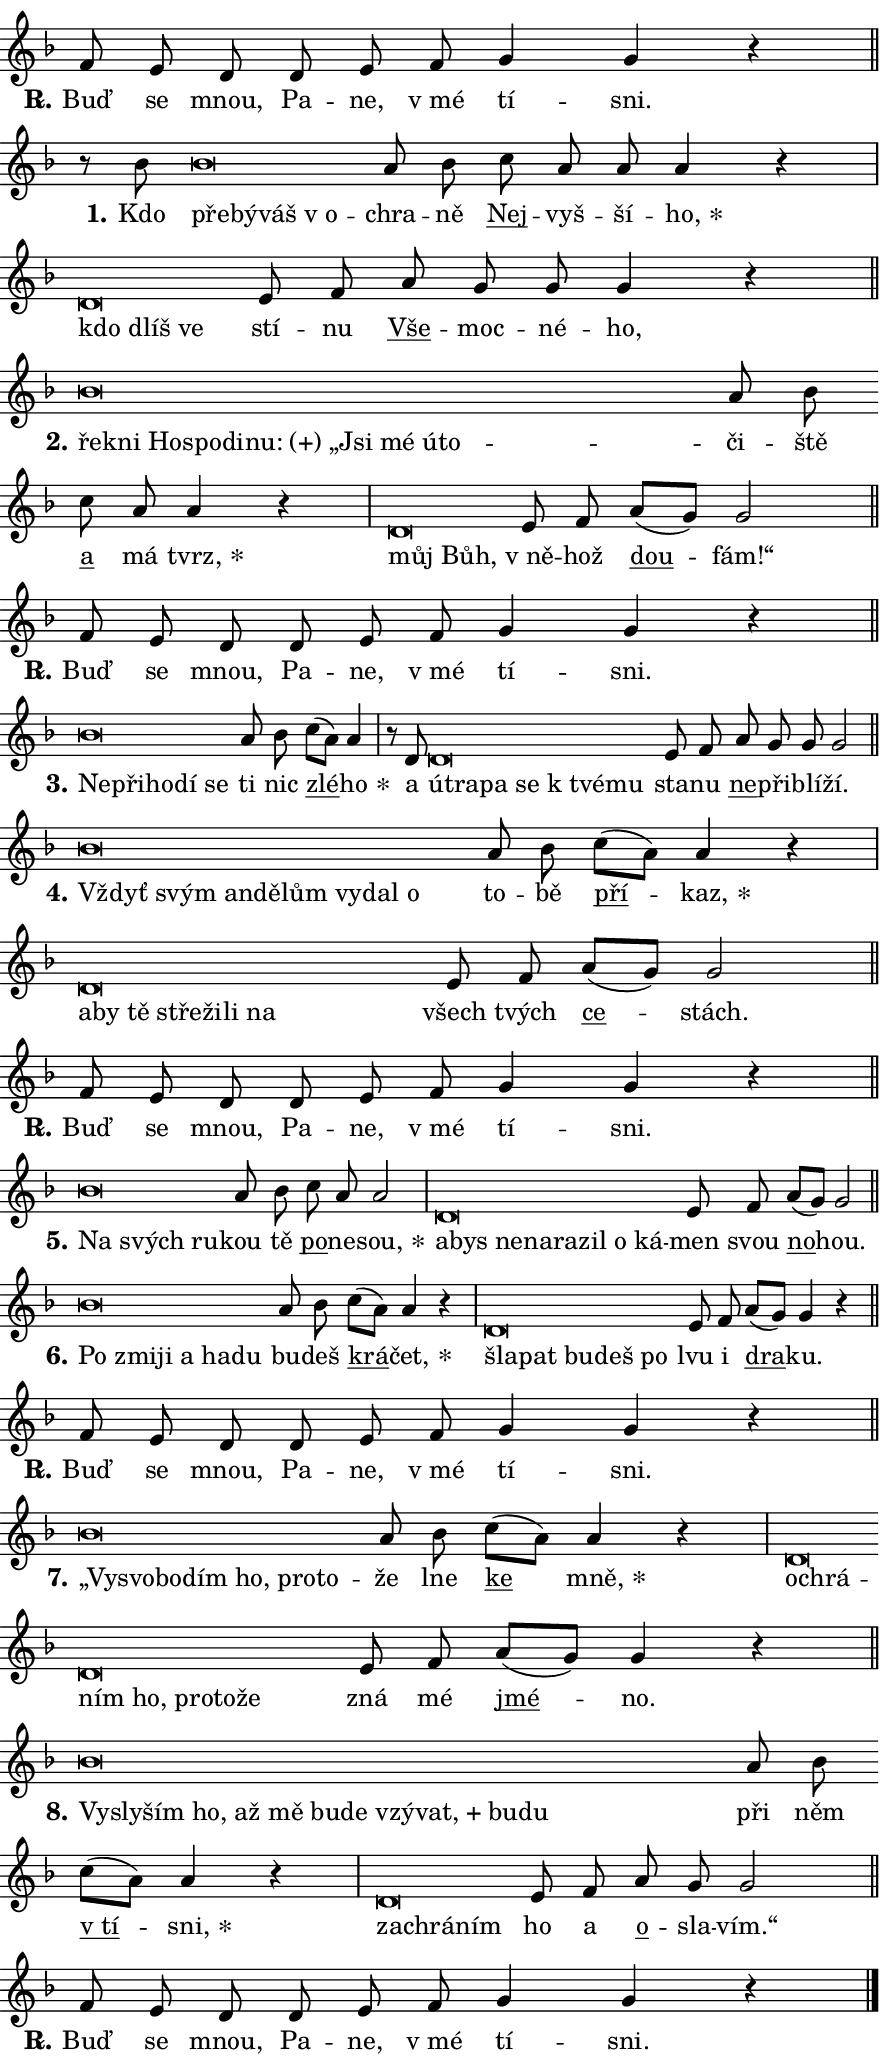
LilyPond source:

\version "2.24.0"
\header { tagline = "" }
\paper {
  indent = 0\cm
  top-margin = 0\cm
  right-margin = 0.13\cm % to fit lyric hyphens
  bottom-margin = 0\cm
  left-margin = 0\cm
  paper-width = 15\cm
  page-breaking = #ly:one-page-breaking
  system-system-spacing.basic-distance = #11
  score-system-spacing.basic-distance = #11
  ragged-last = ##f
}


%% Author: Thomas Morley
%% https://lists.gnu.org/archive/html/lilypond-user/2020-05/msg00002.html
#(define (line-position grob)
"Returns position of @var[grob} in current system:
   @code{'start}, if at first time-step
   @code{'end}, if at last time-step
   @code{'middle} otherwise
"
  (let* ((col (ly:item-get-column grob))
         (ln (ly:grob-object col 'left-neighbor))
         (rn (ly:grob-object col 'right-neighbor))
         (col-to-check-left (if (ly:grob? ln) ln col))
         (col-to-check-right (if (ly:grob? rn) rn col))
         (break-dir-left
           (and
             (ly:grob-property col-to-check-left 'non-musical #f)
             (ly:item-break-dir col-to-check-left)))
         (break-dir-right
           (and
             (ly:grob-property col-to-check-right 'non-musical #f)
             (ly:item-break-dir col-to-check-right))))
        (cond ((eqv? 1 break-dir-left) 'start)
              ((eqv? -1 break-dir-right) 'end)
              (else 'middle))))

#(define (tranparent-at-line-position vctor)
  (lambda (grob)
  "Relying on @code{line-position} select the relevant enry from @var{vctor}.
Used to determine transparency,"
    (case (line-position grob)
      ((end) (not (vector-ref vctor 0)))
      ((middle) (not (vector-ref vctor 1)))
      ((start) (not (vector-ref vctor 2))))))

noteHeadBreakVisibility =
#(define-music-function (break-visibility)(vector?)
"Makes @code{NoteHead}s transparent relying on @var{break-visibility}"
#{
  \override NoteHead.transparent =
    #(tranparent-at-line-position break-visibility)
#})

#(define delete-ledgers-for-transparent-note-heads
  (lambda (grob)
    "Reads whether a @code{NoteHead} is transparent.
If so this @code{NoteHead} is removed from @code{'note-heads} from
@var{grob}, which is supposed to be @code{LedgerLineSpanner}.
As a result ledgers are not printed for this @code{NoteHead}"
    (let* ((nhds-array (ly:grob-object grob 'note-heads))
           (nhds-list
             (if (ly:grob-array? nhds-array)
                 (ly:grob-array->list nhds-array)
                 '()))
           ;; Relies on the transparent-property being done before
           ;; Staff.LedgerLineSpanner.after-line-breaking is executed.
           ;; This is fragile ...
           (to-keep
             (remove
               (lambda (nhd)
                 (ly:grob-property nhd 'transparent #f))
               nhds-list)))
      ;; TODO find a better method to iterate over grob-arrays, similiar
      ;; to filter/remove etc for lists
      ;; For now rebuilt from scratch
      (set! (ly:grob-object grob 'note-heads)  '())
      (for-each
        (lambda (nhd)
          (ly:pointer-group-interface::add-grob grob 'note-heads nhd))
        to-keep))))

squashNotes = {
  \override NoteHead.X-extent = #'(-0.2 . 0.2)
  \override NoteHead.Y-extent = #'(-0.75 . 0)
  \override NoteHead.stencil =
    #(lambda (grob)
       (let ((pos (ly:grob-property grob 'staff-position)))
         (begin
           (if (< pos -7) (display "ERROR: Lower brevis then expected\n") (display ""))
           (if (<= pos -6) ly:text-interface::print ly:note-head::print))))
}
unSquashNotes = {
  \revert NoteHead.X-extent
  \revert NoteHead.Y-extent
  \revert NoteHead.stencil
}

hideNotes = \noteHeadBreakVisibility #begin-of-line-visible
unHideNotes = \noteHeadBreakVisibility #all-visible

% work-around for resetting accidentals
% https://lilypond.org/doc/v2.23/Documentation/notation/displaying-rhythms#unmetered-music
cadenzaMeasure = {
  \cadenzaOff
  \partial 1024 s1024
  \cadenzaOn
}

#(define-markup-command (accent layout props text) (markup?)
  "Underline accented syllable"
  (interpret-markup layout props
    #{\markup \override #'(offset . 4.3) \underline { #text }#}))

responsum = \markup \concat {
  "R" \hspace #-1.05 \path #0.1 #'((moveto 0 0.07) (lineto 0.9 0.8)) \hspace #0.05 "."
}

spaceSize = #0.6828661417322834 % exact space size for TeX Gyre Schola

\layout {
  \context {
    \Staff
    \remove "Time_signature_engraver"
    \override LedgerLineSpanner.after-line-breaking = #delete-ledgers-for-transparent-note-heads
  }
  \context {
    \Lyrics {
      \override LyricSpace.minimum-distance = \spaceSize
      \override LyricText.font-name = #"TeX Gyre Schola"
      \override LyricText.font-size = 1
      \override StanzaNumber.font-name = #"TeX Gyre Schola Bold"
      \override StanzaNumber.font-size = 1
    }
  }
  \context {
    \Score 
    \override NoteHead.text =
      #(lambda (grob) 
        (let ((pos (ly:grob-property grob 'staff-position)))
          #{\markup {
            \combine
              \halign #-0.55 \raise #(if (= pos -6) 0 0.5) \override #'(thickness . 2) \draw-line #'(3.2 . 0)
              \musicglyph "noteheads.sM1"
          }#}))
  }
}

% magnetic-lyrics.ily
%
%   written by
%     Jean Abou Samra <jean@abou-samra.fr>
%     Werner Lemberg <wl@gnu.org>
%
%   adapted by
%     Jiri Hon <jiri.hon@gmail.com>
%
% Version 2022-Apr-15

% https://www.mail-archive.com/lilypond-user@gnu.org/msg149350.html

#(define (Left_hyphen_pointer_engraver context)
   "Collect syllable-hyphen-syllable occurrences in lyrics and store
them in properties.  This engraver only looks to the left.  For
example, if the lyrics input is @code{foo -- bar}, it does the
following.

@itemize @bullet
@item
Set the @code{text} property of the @code{LyricHyphen} grob between
@q{foo} and @q{bar} to @code{foo}.

@item
Set the @code{left-hyphen} property of the @code{LyricText} grob with
text @q{foo} to the @code{LyricHyphen} grob between @q{foo} and
@q{bar}.
@end itemize

Use this auxiliary engraver in combination with the
@code{lyric-@/text::@/apply-@/magnetic-@/offset!} hook."
   (let ((hyphen #f)
         (text #f))
     (make-engraver
      (acknowledgers
       ((lyric-syllable-interface engraver grob source-engraver)
        (set! text grob)))
      (end-acknowledgers
       ((lyric-hyphen-interface engraver grob source-engraver)
        ;(when (not (grob::has-interface grob 'lyric-space-interface))
          (set! hyphen grob)));)
      ((stop-translation-timestep engraver)
       (when (and text hyphen)
         (ly:grob-set-object! text 'left-hyphen hyphen))
       (set! text #f)
       (set! hyphen #f)))))

#(define (lyric-text::apply-magnetic-offset! grob)
   "If the space between two syllables is less than the value in
property @code{LyricText@/.details@/.squash-threshold}, move the right
syllable to the left so that it gets concatenated with the left
syllable.

Use this function as a hook for
@code{LyricText@/.after-@/line-@/breaking} if the
@code{Left_@/hyphen_@/pointer_@/engraver} is active."
   (let ((hyphen (ly:grob-object grob 'left-hyphen #f)))
     (when hyphen
       (let ((left-text (ly:spanner-bound hyphen LEFT)))
         (when (grob::has-interface left-text 'lyric-syllable-interface)
           (let* ((common (ly:grob-common-refpoint grob left-text X))
                  (this-x-ext (ly:grob-extent grob common X))
                  (left-x-ext
                   (begin
                     ;; Trigger magnetism for left-text.
                     (ly:grob-property left-text 'after-line-breaking)
                     (ly:grob-extent left-text common X)))
                  ;; `delta` is the gap width between two syllables.
                  (delta (- (interval-start this-x-ext)
                            (interval-end left-x-ext)))
                  (details (ly:grob-property grob 'details))
                  (threshold (assoc-get 'squash-threshold details 0.2)))
             (when (< delta threshold)
               (let* (;; We have to manipulate the input text so that
                      ;; ligatures crossing syllable boundaries are not
                      ;; disabled.  For languages based on the Latin
                      ;; script this is essentially a beautification.
                      ;; However, for non-Western scripts it can be a
                      ;; necessity.
                      (lt (ly:grob-property left-text 'text))
                      (rt (ly:grob-property grob 'text))
                      (is-space (grob::has-interface hyphen 'lyric-space-interface))
                      (space (if is-space " " ""))
                      (extra-delta (if is-space spaceSize 0))
                      ;; Append new syllable.
                      (ltrt-space (if (and (string? lt) (string? rt))
                                (string-append lt space rt)
                                (make-concat-markup (list lt space rt))))
                      ;; Right-align `ltrt` to the right side.
                      (ltrt-space-markup (grob-interpret-markup
                               grob
                               (make-translate-markup
                                (cons (interval-length this-x-ext) 0)
                                (make-right-align-markup ltrt-space)))))
                 (begin
                   ;; Don't print `left-text`.
                   (ly:grob-set-property! left-text 'stencil #f)
                   ;; Set text and stencil (which holds all collected
                   ;; syllables so far) and shift it to the left.
                   (ly:grob-set-property! grob 'text ltrt-space)
                   (ly:grob-set-property! grob 'stencil ltrt-space-markup)
                   (ly:grob-translate-axis! grob (- (- delta extra-delta)) X))))))))))


#(define (lyric-hyphen::displace-bounds-first grob)
   ;; Make very sure this callback isn't triggered too early.
   (let ((left (ly:spanner-bound grob LEFT))
         (right (ly:spanner-bound grob RIGHT)))
     (ly:grob-property left 'after-line-breaking)
     (ly:grob-property right 'after-line-breaking)
     (ly:lyric-hyphen::print grob)))

squashThreshold = #0.4

\layout {
  \context {
    \Lyrics
    \consists #Left_hyphen_pointer_engraver
    \override LyricText.after-line-breaking =
      #lyric-text::apply-magnetic-offset!
    \override LyricHyphen.stencil = #lyric-hyphen::displace-bounds-first
    \override LyricText.details.squash-threshold = \squashThreshold
    \override LyricHyphen.minimum-distance = 0
    \override LyricHyphen.minimum-length = \squashThreshold
  }
}

squashText = \override LyricText.details.squash-threshold = 9999
unSquashText = \override LyricText.details.squash-threshold = \squashThreshold

leftText = \override LyricText.self-alignment-X = #LEFT
unLeftText = \revert LyricText.self-alignment-X

starOffset = #(lambda (grob) 
                (let ((x_offset (ly:self-alignment-interface::aligned-on-x-parent grob)))
                  (if (= x_offset 0) 0 (+ x_offset 1.2))))

star = #(define-music-function (syllable)(string?)
"Append star separator at the end of a syllable"
#{
  \once \override LyricText.X-offset = #starOffset
  \lyricmode { \markup {
    #syllable
    \override #'((font-name . "TeX Gyre Schola Bold")) \hspace #0.2 \lower #0.65 \larger "*"
  } }
#})

starAccent = #(define-music-function (syllable)(string?)
"Append star separator at the end of a syllable and make accent"
#{
  \once \override LyricText.X-offset = #starOffset
  \lyricmode { \markup {
    \accent #syllable
    \override #'((font-name . "TeX Gyre Schola Bold")) \hspace #0.2 \lower #0.65 \larger "*"
  } }
#})

breath = #(define-music-function (syllable)(string?)
"Append breathing indicator at the end of a syllable"
#{
  \lyricmode { \markup { #syllable "+" } }
#})

optionalBreath = #(define-music-function (syllable)(string?)
"Append optional breathing indicator at the end of a syllable"
#{
  \lyricmode { \markup { #syllable "(+)" } }
#})


\score {
    <<
        \new Voice = "melody" { \cadenzaOn \key f \major \relative { f'8 e d \bar "" d e f \bar "" g4 g r \cadenzaMeasure \bar "||" \break } }
        \new Lyrics \lyricsto "melody" { \lyricmode { \set stanza = \responsum
Buď se mnou, Pa -- ne, "v mé" tí -- sni. } }
    >>
    \layout {}
}

\score {
    <<
        \new Voice = "melody" { \cadenzaOn \key f \major \relative { r8 bes' \squashNotes bes\breve*1/16 \hideNotes \breve*1/16 \bar "" \breve*1/16 \breve*1/16 \bar "" \unHideNotes \unSquashNotes a8 bes \bar "" c a a a4 r \cadenzaMeasure \bar "|" \squashNotes d,\breve*1/16 \hideNotes \breve*1/16 \breve*1/16 \bar "" \unHideNotes \unSquashNotes e8 f \bar "" a g g g4 r \cadenzaMeasure \bar "||" \break } }
        \new Lyrics \lyricsto "melody" { \lyricmode { \set stanza = "1."
Kdo \leftText pře -- \squashText bý -- váš "v o" -- \unLeftText \unSquashText chra -- ně \markup \accent Nej -- vyš -- ší -- \star ho, \leftText kdo \squashText dlíš ve \unLeftText \unSquashText stí -- nu \markup \accent Vše -- moc -- né -- ho, } }
    >>
    \layout {}
}

\score {
    <<
        \new Voice = "melody" { \cadenzaOn \key f \major \relative { \squashNotes bes'\breve*1/16 \hideNotes \breve*1/16 \bar "" \breve*1/16 \bar "" \breve*1/16 \bar "" \breve*1/16 \bar "" \breve*1/16 \bar "" \breve*1/16 \bar "" \breve*1/16 \bar "" \breve*1/16 \breve*1/16 \bar "" \unHideNotes \unSquashNotes a8 bes \bar "" c a a4 r \cadenzaMeasure \bar "|" \squashNotes d,\breve*1/16 \hideNotes \breve*1/16 \bar "" \unHideNotes \unSquashNotes e8 f \bar "" a[( g)] g2 \cadenzaMeasure \bar "||" \break } }
        \new Lyrics \lyricsto "melody" { \lyricmode { \set stanza = "2."
\leftText řek -- \squashText ni Ho -- spo -- di -- \optionalBreath nu: „Jsi mé ú -- to -- \unLeftText \unSquashText či -- ště \markup \accent a má \star tvrz, \leftText můj \squashText Bůh, \unLeftText \unSquashText "v ně" -- hož \markup \accent dou -- fám!“ } }
    >>
    \layout {}
}

\score {
    <<
        \new Voice = "melody" { \cadenzaOn \key f \major \relative { f'8 e d \bar "" d e f \bar "" g4 g r \cadenzaMeasure \bar "||" \break } }
        \new Lyrics \lyricsto "melody" { \lyricmode { \set stanza = \responsum
Buď se mnou, Pa -- ne, "v mé" tí -- sni. } }
    >>
    \layout {}
}

\score {
    <<
        \new Voice = "melody" { \cadenzaOn \key f \major \relative { \squashNotes bes'\breve*1/16 \hideNotes \breve*1/16 \bar "" \breve*1/16 \bar "" \breve*1/16 \breve*1/16 \bar "" \unHideNotes \unSquashNotes a8 bes \bar "" c[( a)] a4 \cadenzaMeasure \bar "|" r8 d, \squashNotes d\breve*1/16 \hideNotes \breve*1/16 \bar "" \breve*1/16 \bar "" \breve*1/16 \bar "" \breve*1/16 \breve*1/16 \bar "" \unHideNotes \unSquashNotes e8 f \bar "" a g g g2 \cadenzaMeasure \bar "||" \break } }
        \new Lyrics \lyricsto "melody" { \lyricmode { \set stanza = "3."
\leftText Ne -- \squashText při -- ho -- dí se \unLeftText \unSquashText ti nic \markup \accent zlé -- \star ho a \leftText ú -- \squashText tra -- pa se "k tvé" -- mu \unLeftText \unSquashText sta -- nu \markup \accent ne -- při -- blí -- ží. } }
    >>
    \layout {}
}

\score {
    <<
        \new Voice = "melody" { \cadenzaOn \key f \major \relative { \squashNotes bes'\breve*1/16 \hideNotes \breve*1/16 \bar "" \breve*1/16 \bar "" \breve*1/16 \bar "" \breve*1/16 \bar "" \breve*1/16 \bar "" \breve*1/16 \breve*1/16 \bar "" \unHideNotes \unSquashNotes a8 bes \bar "" c[( a)] a4 r \cadenzaMeasure \bar "|" \squashNotes d,\breve*1/16 \hideNotes \breve*1/16 \bar "" \breve*1/16 \bar "" \breve*1/16 \bar "" \breve*1/16 \bar "" \breve*1/16 \breve*1/16 \bar "" \unHideNotes \unSquashNotes e8 f \bar "" a[( g)] g2 \cadenzaMeasure \bar "||" \break } }
        \new Lyrics \lyricsto "melody" { \lyricmode { \set stanza = "4."
\leftText Vždyť \squashText svým an -- dě -- lům vy -- dal o \unLeftText \unSquashText to -- bě \markup \accent pří -- \star kaz, \leftText a -- \squashText by tě stře -- ži -- li na \unLeftText \unSquashText všech tvých \markup \accent ce -- stách. } }
    >>
    \layout {}
}

\score {
    <<
        \new Voice = "melody" { \cadenzaOn \key f \major \relative { f'8 e d \bar "" d e f \bar "" g4 g r \cadenzaMeasure \bar "||" \break } }
        \new Lyrics \lyricsto "melody" { \lyricmode { \set stanza = \responsum
Buď se mnou, Pa -- ne, "v mé" tí -- sni. } }
    >>
    \layout {}
}

\score {
    <<
        \new Voice = "melody" { \cadenzaOn \key f \major \relative { \squashNotes bes'\breve*1/16 \hideNotes \breve*1/16 \breve*1/16 \bar "" \unHideNotes \unSquashNotes a8 bes \bar "" c a a2 \cadenzaMeasure \bar "|" \squashNotes d,\breve*1/16 \hideNotes \breve*1/16 \bar "" \breve*1/16 \bar "" \breve*1/16 \bar "" \breve*1/16 \bar "" \breve*1/16 \bar "" \breve*1/16 \breve*1/16 \bar "" \unHideNotes \unSquashNotes e8 f \bar "" a[( g)] g2 \cadenzaMeasure \bar "||" \break } }
        \new Lyrics \lyricsto "melody" { \lyricmode { \set stanza = "5."
\leftText Na \squashText svých ru -- \unLeftText \unSquashText kou tě \markup \accent po -- ne -- \star sou, \leftText a -- \squashText bys ne -- na -- ra -- zil o ká -- \unLeftText \unSquashText men svou \markup \accent no -- hou. } }
    >>
    \layout {}
}

\score {
    <<
        \new Voice = "melody" { \cadenzaOn \key f \major \relative { \squashNotes bes'\breve*1/16 \hideNotes \breve*1/16 \bar "" \breve*1/16 \bar "" \breve*1/16 \bar "" \breve*1/16 \breve*1/16 \bar "" \unHideNotes \unSquashNotes a8 bes \bar "" c[( a)] a4 r \cadenzaMeasure \bar "|" \squashNotes d,\breve*1/16 \hideNotes \breve*1/16 \bar "" \breve*1/16 \bar "" \breve*1/16 \breve*1/16 \bar "" \unHideNotes \unSquashNotes e8 f \bar "" a[( g)] g4 r \cadenzaMeasure \bar "||" \break } }
        \new Lyrics \lyricsto "melody" { \lyricmode { \set stanza = "6."
\leftText Po \squashText zmi -- ji a ha -- du \unLeftText \unSquashText bu -- deš \markup \accent krá -- \star čet, \leftText šla -- \squashText pat bu -- deš po \unLeftText \unSquashText lvu i \markup \accent dra -- ku. } }
    >>
    \layout {}
}

\score {
    <<
        \new Voice = "melody" { \cadenzaOn \key f \major \relative { f'8 e d \bar "" d e f \bar "" g4 g r \cadenzaMeasure \bar "||" \break } }
        \new Lyrics \lyricsto "melody" { \lyricmode { \set stanza = \responsum
Buď se mnou, Pa -- ne, "v mé" tí -- sni. } }
    >>
    \layout {}
}

\score {
    <<
        \new Voice = "melody" { \cadenzaOn \key f \major \relative { \squashNotes bes'\breve*1/16 \hideNotes \breve*1/16 \bar "" \breve*1/16 \bar "" \breve*1/16 \bar "" \breve*1/16 \bar "" \breve*1/16 \breve*1/16 \bar "" \unHideNotes \unSquashNotes a8 bes \bar "" c[( a)] a4 r \cadenzaMeasure \bar "|" \squashNotes d,\breve*1/16 \hideNotes \breve*1/16 \bar "" \breve*1/16 \bar "" \breve*1/16 \bar "" \breve*1/16 \bar "" \breve*1/16 \breve*1/16 \bar "" \unHideNotes \unSquashNotes e8 f \bar "" a[( g)] g4 r \cadenzaMeasure \bar "||" \break } }
        \new Lyrics \lyricsto "melody" { \lyricmode { \set stanza = "7."
\leftText „Vy -- \squashText svo -- bo -- dím ho, pro -- to -- \unLeftText \unSquashText že lne \markup \accent ke \star mně, \leftText o -- \squashText chrá -- ním ho, pro -- to -- že \unLeftText \unSquashText zná mé \markup \accent jmé -- no. } }
    >>
    \layout {}
}

\score {
    <<
        \new Voice = "melody" { \cadenzaOn \key f \major \relative { \squashNotes bes'\breve*1/16 \hideNotes \breve*1/16 \bar "" \breve*1/16 \bar "" \breve*1/16 \bar "" \breve*1/16 \bar "" \breve*1/16 \bar "" \breve*1/16 \bar "" \breve*1/16 \bar "" \breve*1/16 \bar "" \breve*1/16 \bar "" \breve*1/16 \breve*1/16 \bar "" \unHideNotes \unSquashNotes a8 bes \bar "" c[( a)] a4 r \cadenzaMeasure \bar "|" \squashNotes d,\breve*1/16 \hideNotes \breve*1/16 \breve*1/16 \bar "" \unHideNotes \unSquashNotes e8 f \bar "" a g g2 \cadenzaMeasure \bar "||" \break } }
        \new Lyrics \lyricsto "melody" { \lyricmode { \set stanza = "8."
\leftText Vy -- \squashText sly -- ším ho, až mě bu -- de vzý -- \breath "vat," bu -- du \unLeftText \unSquashText při něm \markup \accent "v tí" -- \star sni, \leftText za -- \squashText chrá -- ním \unLeftText \unSquashText ho a \markup \accent o -- sla -- vím.“ } }
    >>
    \layout {}
}

\score {
    <<
        \new Voice = "melody" { \cadenzaOn \key f \major \relative { f'8 e d \bar "" d e f \bar "" g4 g r \cadenzaMeasure \bar "||" \break } \bar "|." }
        \new Lyrics \lyricsto "melody" { \lyricmode { \set stanza = \responsum
Buď se mnou, Pa -- ne, "v mé" tí -- sni. } }
    >>
    \layout {}
}
